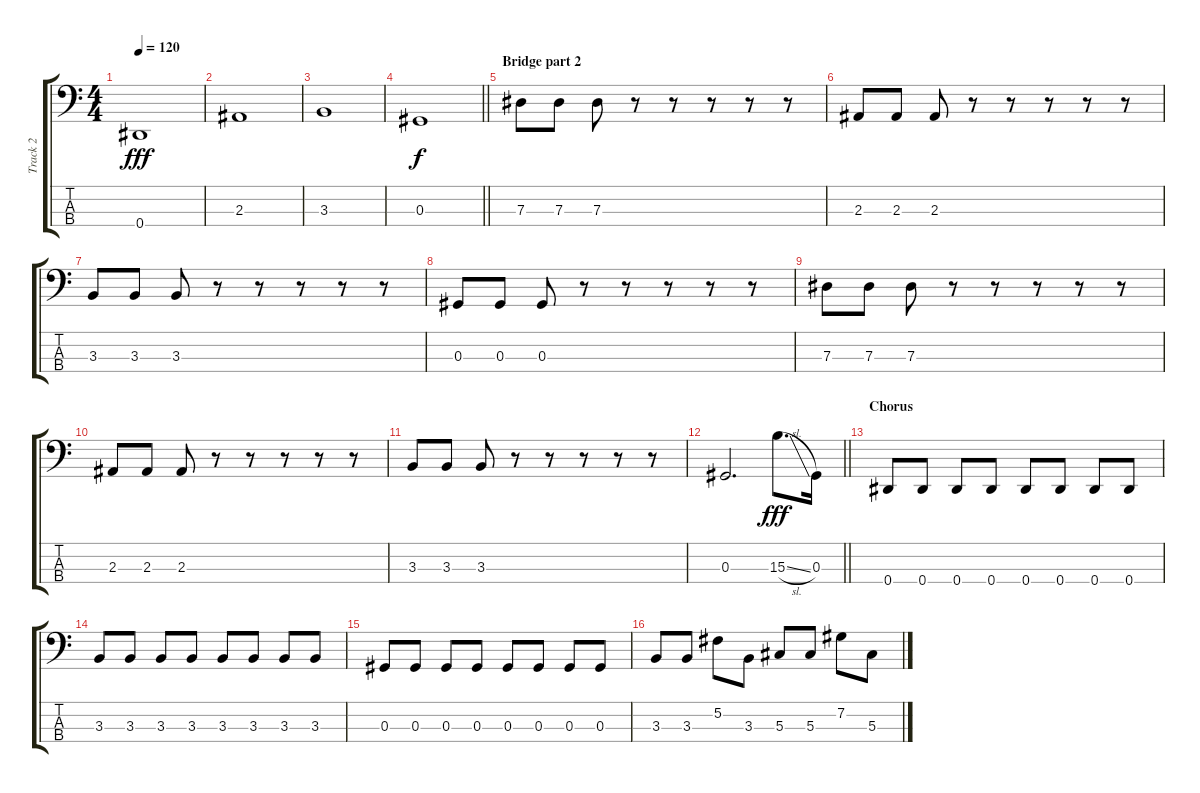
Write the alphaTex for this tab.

\track ("Track 2" "Track 2") {instrument electricbassfinger}
\staff {score tabs}
\tuning (Gb2 Db2 Ab1 Eb1) {hide}
\ts (4 4)
\tempo 120
\clef f4
\ks c
0.4.1{dy fff} |
2.3.1 |
3.3.1 |
\barLineRight lightlight
0.3.1{dy f} |
\section ("" "Bridge part 2")
7.3.8 7.3.8 7.3.8 r.8 r.8 r.8 r.8 r.8 |
2.3.8 2.3.8 2.3.8 r.8 r.8 r.8 r.8 r.8 |
3.3.8 3.3.8 3.3.8 r.8 r.8 r.8 r.8 r.8 |
0.3.8 0.3.8 0.3.8 r.8 r.8 r.8 r.8 r.8 |
7.3.8 7.3.8 7.3.8 r.8 r.8 r.8 r.8 r.8 |
2.3.8 2.3.8 2.3.8 r.8 r.8 r.8 r.8 r.8 |
3.3.8 3.3.8 3.3.8 r.8 r.8 r.8 r.8 r.8 |
\barLineRight lightlight
0.3.2{d} 15.3{sl}.8{d dy fff} 0.3.16 |
\section ("" "Chorus")
0.4.8 0.4.8 0.4.8 0.4.8 0.4.8 0.4.8 0.4.8 0.4.8 |
3.3.8 3.3.8 3.3.8 3.3.8 3.3.8 3.3.8 3.3.8 3.3.8 |
0.3.8 0.3.8 0.3.8 0.3.8 0.3.8 0.3.8 0.3.8 0.3.8 |
3.3.8 3.3.8 5.2.8 3.3.8 5.3.8 5.3.8 7.2.8 5.3.8
